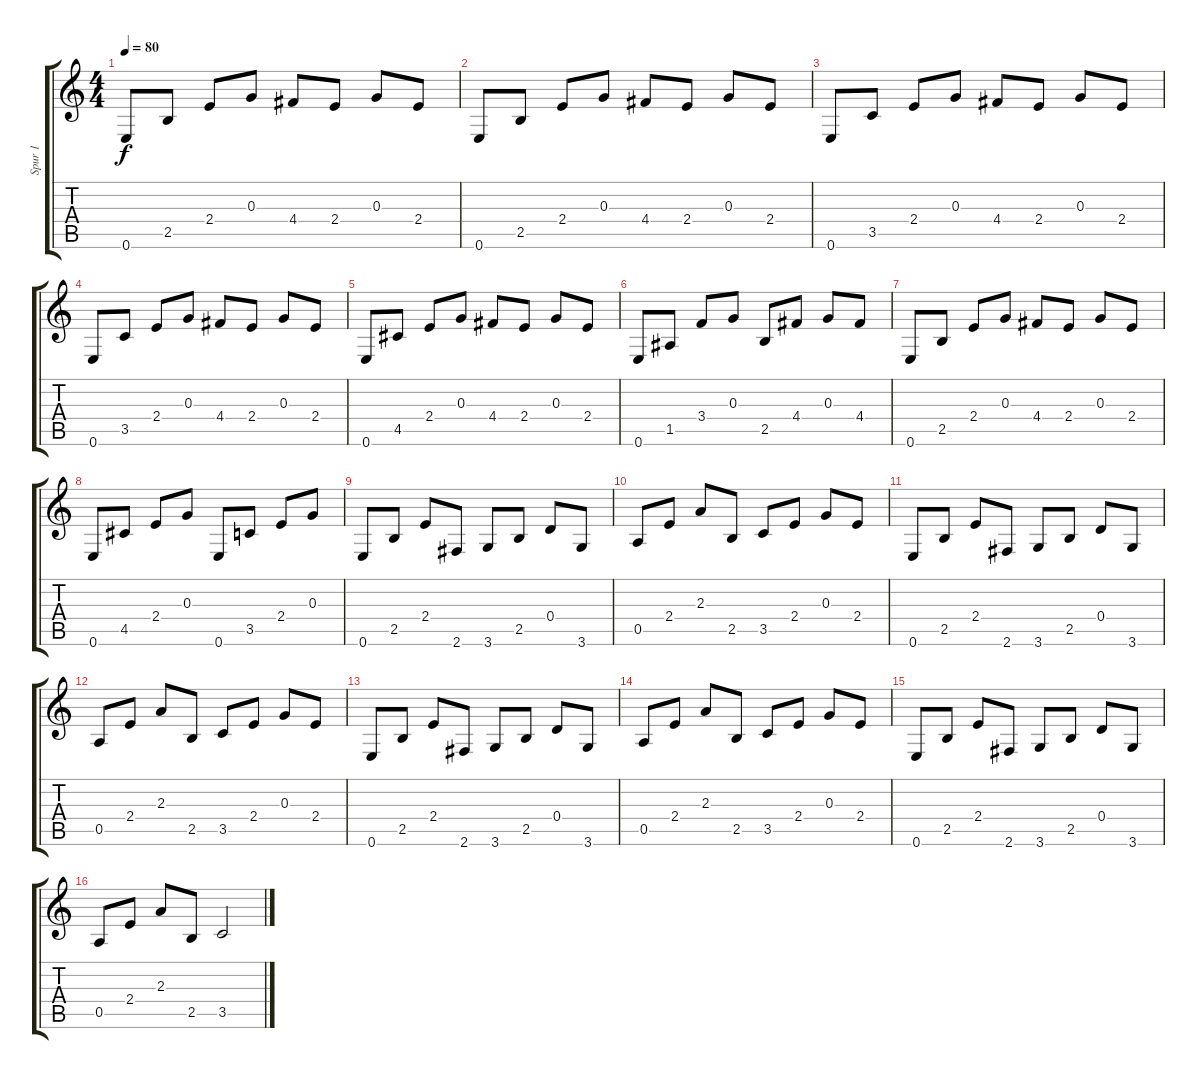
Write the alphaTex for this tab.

\track ("Spur 1" "Spur 1") {instrument acousticguitarnylon}
\staff {score tabs}
\tuning (E4 B3 G3 D3 A2 E2) {hide}
\ts (4 4)
\tempo 80
\clef g2
\ks c
0.6.8{dy f} 2.5.8 2.4.8 0.3.8 4.4.8 2.4.8 0.3.8 2.4.8 |
0.6.8 2.5.8 2.4.8 0.3.8 4.4.8 2.4.8 0.3.8 2.4.8 |
0.6.8 3.5.8 2.4.8 0.3.8 4.4.8 2.4.8 0.3.8 2.4.8 |
0.6.8 3.5.8 2.4.8 0.3.8 4.4.8 2.4.8 0.3.8 2.4.8 |
0.6.8 4.5.8 2.4.8 0.3.8 4.4.8 2.4.8 0.3.8 2.4.8 |
0.6.8 1.5.8 3.4.8 0.3.8 2.5.8 4.4.8 0.3.8 4.4.8 |
0.6.8 2.5.8 2.4.8 0.3.8 4.4.8 2.4.8 0.3.8 2.4.8 |
0.6.8 4.5.8 2.4.8 0.3.8 0.6.8 3.5.8 2.4.8 0.3.8 |
0.6.8 2.5.8 2.4.8 2.6.8 3.6.8 2.5.8 0.4.8 3.6.8 |
0.5.8 2.4.8 2.3.8 2.5.8 3.5.8 2.4.8 0.3.8 2.4.8 |
0.6.8 2.5.8 2.4.8 2.6.8 3.6.8 2.5.8 0.4.8 3.6.8 |
0.5.8 2.4.8 2.3.8 2.5.8 3.5.8 2.4.8 0.3.8 2.4.8 |
0.6.8 2.5.8 2.4.8 2.6.8 3.6.8 2.5.8 0.4.8 3.6.8 |
0.5.8 2.4.8 2.3.8 2.5.8 3.5.8 2.4.8 0.3.8 2.4.8 |
0.6.8 2.5.8 2.4.8 2.6.8 3.6.8 2.5.8 0.4.8 3.6.8 |
0.5.8 2.4.8 2.3.8 2.5.8 3.5.2
